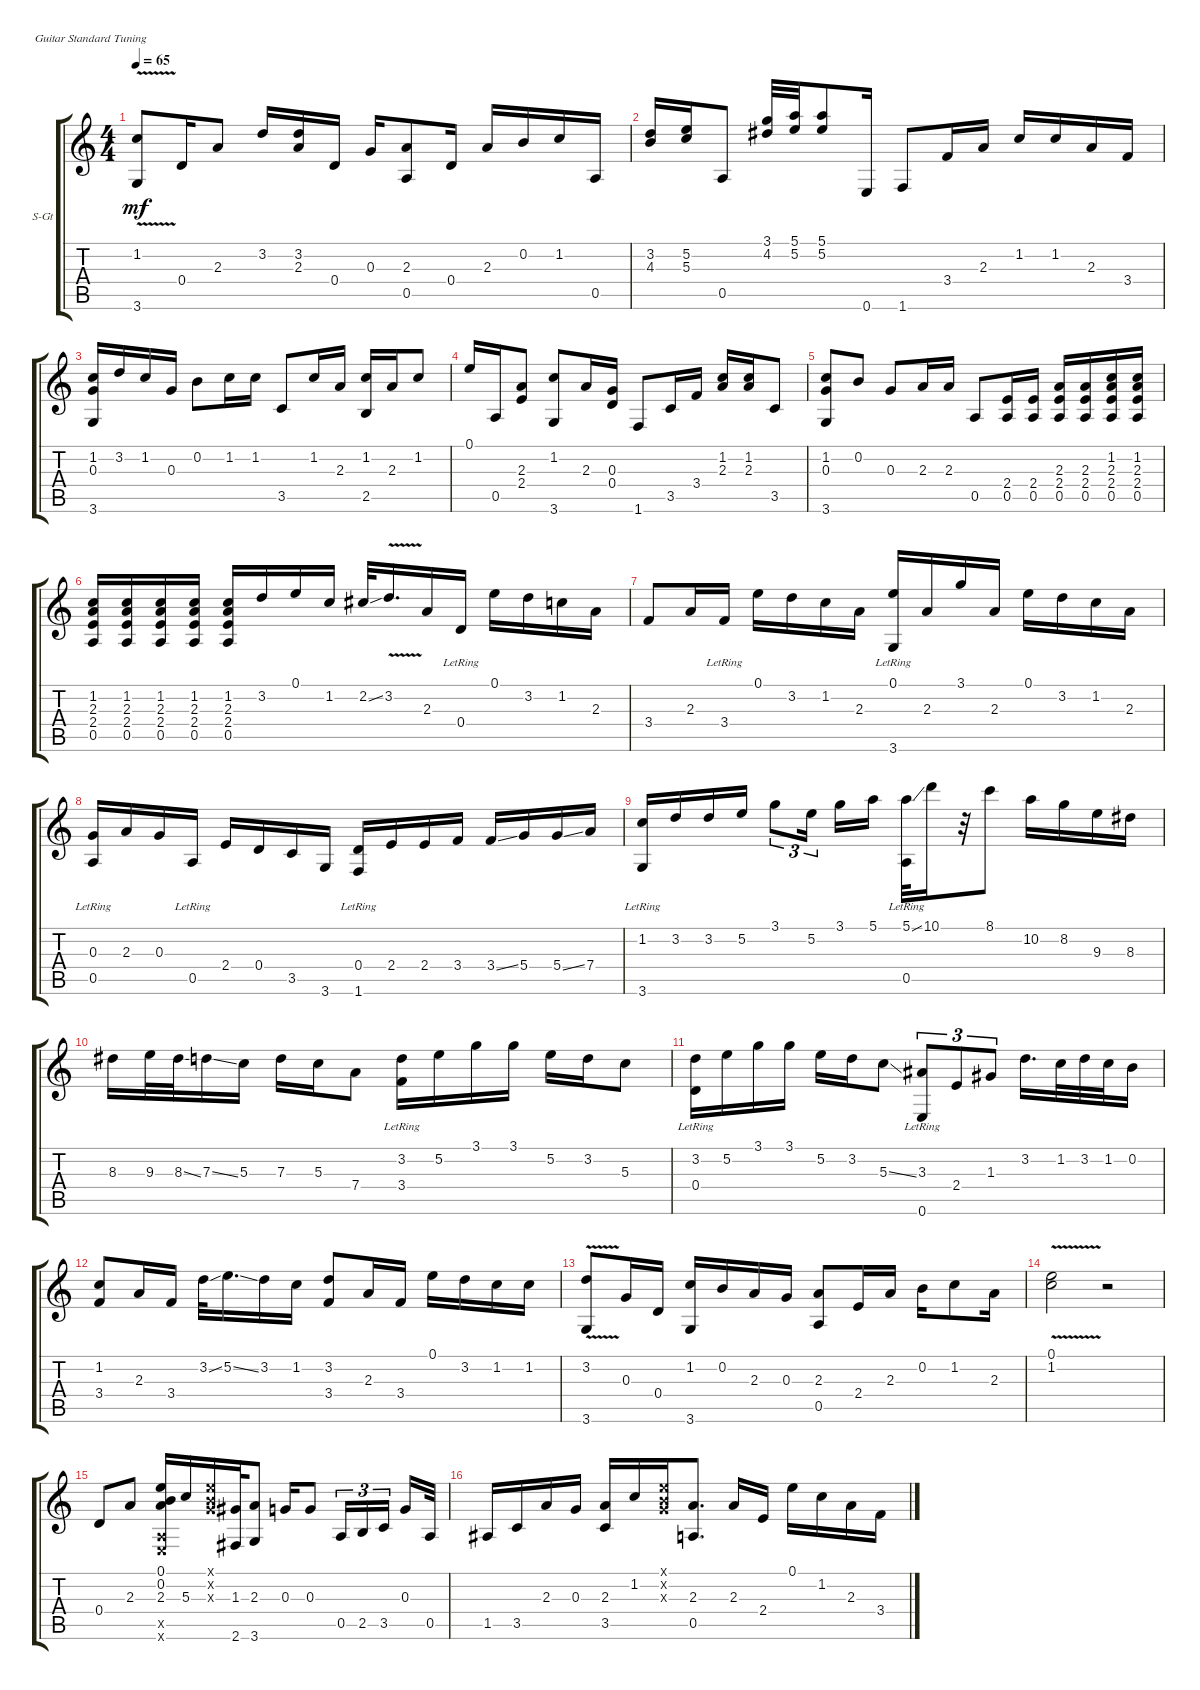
\defaultSystemsLayout 4
\bracketExtendMode groupsimilarinstruments
\firstSystemTrackNameOrientation horizontal
\otherSystemsTrackNameOrientation horizontal
\track ("Steel Guitar" "S-Gt") {instrument acousticguitarsteel}
\staff {score tabs}
\tuning (E4 B3 G3 D3 A2 E2)
\ts (4 4)
\tempo 65
\clef g2
\ks c
(1.2{v} 3.6).8{dy mf} 0.4.16 2.3.8 3.2.16 (2.3 3.2).16 0.4.16 0.3.16 (2.3 0.5).8 0.4.16 2.3.16 0.2.16 1.2.16 0.5.16 |
(3.2 4.3).16 (5.3 5.2).16 0.5.8 (3.1 4.2).32 (5.2 5.1).32 (5.1 5.2).8 0.6.16 1.6.8 3.4.16 2.3.16 1.2.16 1.2.16 2.3.16 3.4.16 |
(1.2 0.3 3.6).16 3.2.16 1.2.16 0.3.16 0.2.8 1.2.16 1.2.16 3.5.8 1.2.16 2.3.16 (1.2 2.5).16 2.3.16 1.2.8 |
0.1.16 0.5.16 (2.4 2.3).8 (1.2 3.6).8 2.3.16 (0.3 0.4).16 1.6.8 3.5.16 3.4.16 (2.3 1.2).16 (1.2 2.3).16 3.5.8 |
(3.6 1.2 0.3).8 0.2.8 0.3.8 2.3.16 2.3.16 0.5.8 (0.5 2.4).16 (0.5 2.4).16 (0.5 2.4 2.3).16 (0.5 2.4 2.3).16 (0.5 2.4 2.3 1.2).16 (0.5 2.4 2.3 1.2).16 |
(0.5 2.4 2.3 1.2).16 (0.5 2.4 2.3 1.2).16 (0.5 2.4 2.3 1.2).16 (0.5 2.4 2.3 1.2).16 (0.5 2.4 2.3 1.2).16 3.2.16 0.1.16 1.2.16 2.2{ss}.32 3.2{v}.16{d} 2.3.16 0.4{lr}.16 0.1.16 3.2.16 1.2.16 2.3.16 |
3.4.8 2.3.16 3.4{lr}.16 0.1.16 3.2.16 1.2.16 2.3.16 (0.1 3.6{lr}).16 2.3.16 3.1.16 2.3.16 0.1.16 3.2.16 1.2.16 2.3.16 |
(0.3 0.5{lr}).16 2.3.16 0.3.16 0.5{lr}.16 2.4.16 0.4.16 3.5.16 3.6.16 (1.6{lr} 0.4).16 2.4.16 2.4.16 3.4.16 3.4{ss}.16 5.4.16 5.4{ss}.16 7.4.16 |
(1.2 3.6{lr}).16 3.2.16 3.2.16 5.2.16 3.1.8{tu (3 2)} 5.2.16{tu (3 2)} 3.1.16 5.1.16 (5.1{ss} 0.5{lr}).32 10.1.16 r.32 8.1.8 10.2.16 8.2.16 9.3.16 8.3.16 |
8.3.16 9.3.32 8.3{ss}.32 7.3{ss}.16 5.3.16 7.3.16 5.3.16 7.4.8 (3.2 3.4{lr}).16 5.2.16 3.1.16 3.1.16 5.2.16 3.2.16 5.3.8 |
(3.2 0.4{lr}).16 5.2.16 3.1.16 3.1.16 5.2.16 3.2.16 5.3{ss}.8 (3.3 0.6{lr}).8{tu (3 2)} 2.4.8{tu (3 2)} 1.3.8{tu (3 2)} 3.2.16{d} 1.2.32 3.2.32 1.2.32 0.2.16 |
(1.2 3.4).8 2.3.16 3.4.16 3.2{ss}.32 5.2{ss}.16{d} 3.2.16 1.2.16 (3.2 3.4).8 2.3.16 3.4.16 0.1.16 3.2.16 1.2.16 1.2.16 |
(3.2{v} 3.6).8 0.3.16 0.4.16 (1.2 3.6).16 0.2.16 2.3.16 0.3.16 (2.3 0.5).8 2.4.16 2.3.16 0.2.16 1.2.8 2.3.16 |
(0.1{v} 1.2{v}).2 r.2 |
0.4.8 2.3.8 (2.3 0.2 0.1 0.6{x} 0.5{x}).16 5.3.16 (0.3{x} 0.2{x} 0.1{x}).16 (1.3 2.6).32 (3.6 2.3).8 0.3.16 0.3.8 0.5.16{tu (3 2)} 2.5.16{tu (3 2)} 3.5.16{tu (3 2)} 0.3.16 0.5.32 |
1.5.16 3.5.16 2.3.16 0.3.16 (2.3 3.5).16 1.2.16 (0.1{x} 0.2{x} 0.3{x}).16 (2.3 0.5).8{d} 2.3.16 2.4.16 0.1.16 1.2.16 2.3.16 3.4.16
